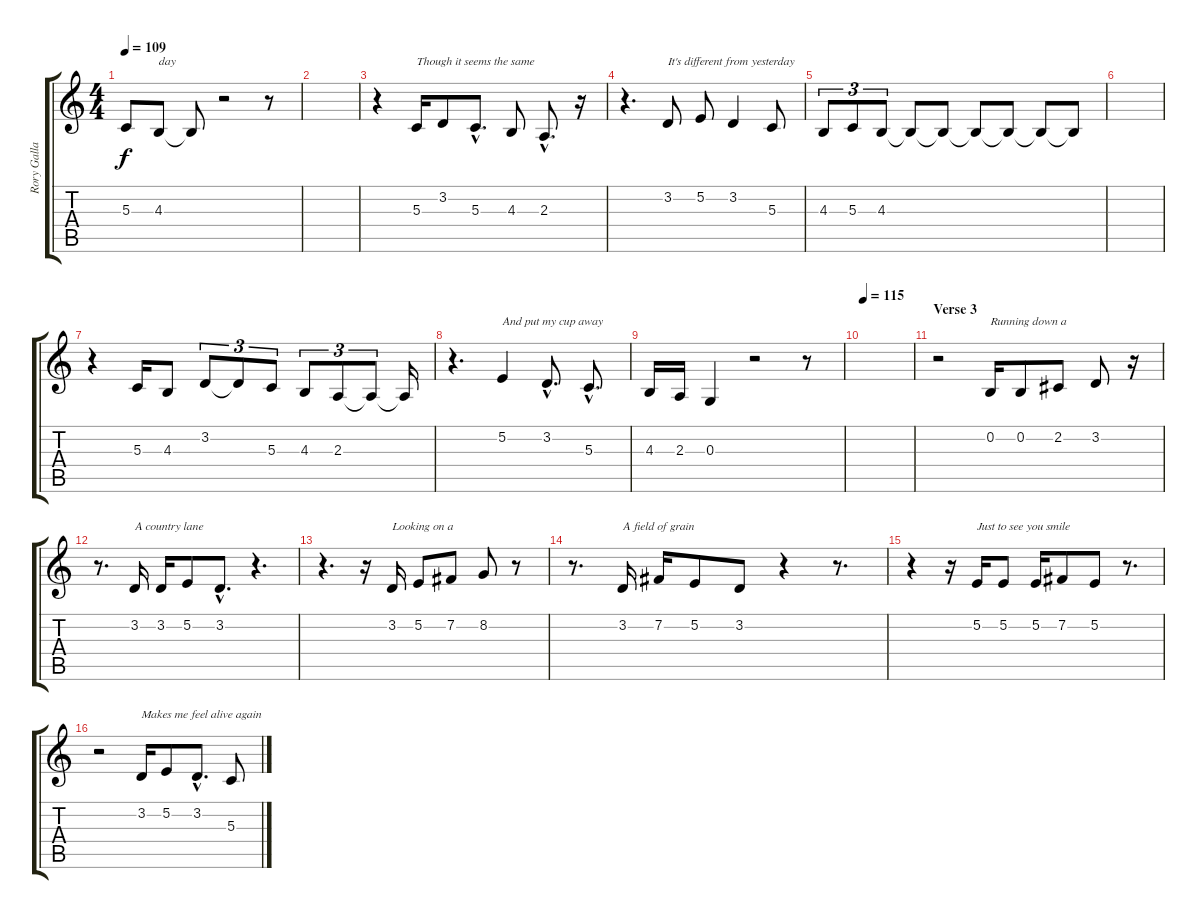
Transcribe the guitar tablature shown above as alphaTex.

\track ("Rory Gallagher Vocals" "Rory Galla") {instrument violin}
\staff {score tabs}
\tuning (E4 B3 G3 D3 A2 E2) {hide}
\ts (4 4)
\tempo 109
\clef g2
\ks c
5.3.8{dy f} 4.3.8{txt "day"} 4.3{t}.8 r.2 r.8 |
|
r.4 5.3.16{txt "Though it seems the same"} 3.2.8 5.3{hac}.8{d} 4.3.8 2.3{hac}.8{d} r.16 |
r.4{d} 3.2.8{txt "It's different from yesterday"} 5.2.8 3.2.4 5.3.8 |
4.3.8{tu (3 2)} 5.3.8{tu (3 2)} 4.3.8{tu (3 2)} 4.3{t}.8 4.3{t}.8 4.3{t}.8 4.3{t}.8 4.3{t}.8 4.3{t}.8 |
|
r.4 5.3.16 4.3.8 3.2.8{tu (3 2)} 3.2{t}.8{tu (3 2)} 5.3.8{tu (3 2)} 4.3.8{tu (3 2)} 2.3.8{tu (3 2)} 2.3{t}.8{tu (3 2)} 2.3{t}.16 |
r.4{d} 5.2.4{txt "And put my cup away"} 3.2{hac}.8{d} 5.3{hac}.8{d} |
4.3.16 2.3.16 0.3.4 r.2 r.8 |
\tempo 115
|
\section ("" "Verse 3")
r.2 0.2.16{txt "Running down a"} 0.2.8 2.2.8 3.2.8 r.16 |
r.8{d} 3.2.16{txt "A country lane"} 3.2.16 5.2.8 3.2{hac}.8{d} r.4{d} |
r.4{d} r.16 3.2.16{txt "Looking on a"} 5.2.8 7.2.8 8.2.8 r.8 |
r.8{d} 3.2.16{txt "A field of grain"} 7.2.16 5.2.8 3.2.8 r.4 r.8{d} |
r.4 r.16 5.2.16{txt "Just to see you smile"} 5.2.8 5.2.16 7.2.8 5.2.8 r.8{d} |
r.2 3.2.16{txt "Makes me feel alive again"} 5.2.8 3.2{hac}.8{d} 5.3.8
